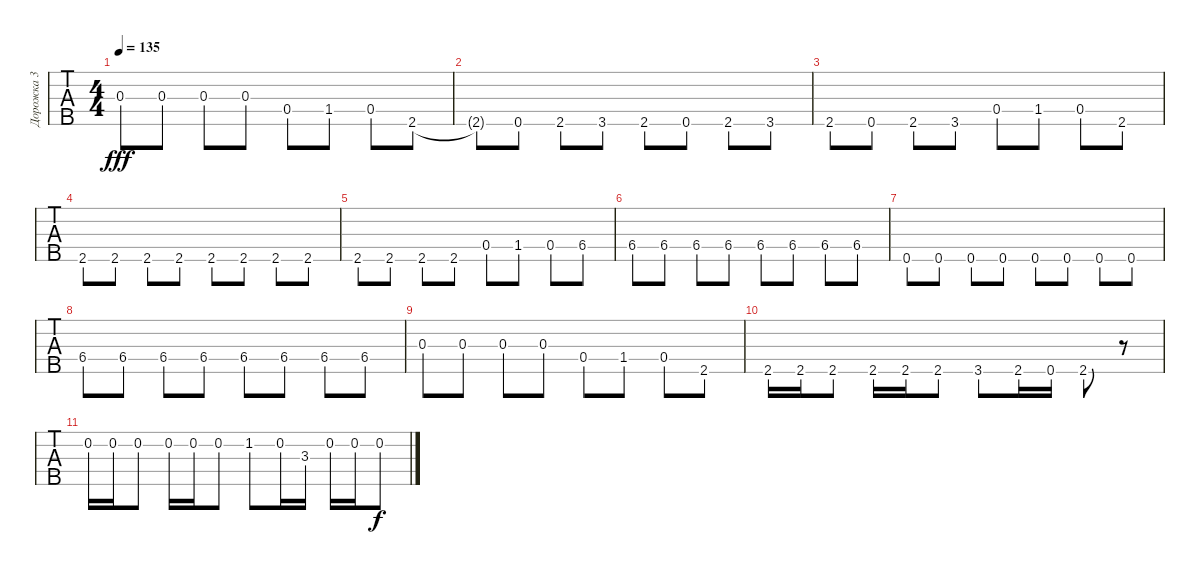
\track ("Дорожка 3" "Дорожка 3") {instrument slapbass2}
\staff {tabs}
\tuning (G2 D2 A1 E1 C1) {hide}
\ts (4 4)
\tempo 135
\clef f4
\ks c
0.3{hac}.8{dy fff} 0.3{hac}.8 0.3{hac}.8 0.3{hac}.8 0.4{hac}.8 1.4{hac}.8 0.4{hac}.8 2.5{hac}.8 |
2.5{t}.8 0.5{hac}.8 2.5{hac}.8 3.5{hac}.8 2.5{hac}.8 0.5{hac}.8 2.5{hac}.8 3.5{hac}.8 |
2.5{hac}.8 0.5{hac}.8 2.5{hac}.8 3.5{hac}.8 0.4{hac}.8 1.4{hac}.8 0.4{hac}.8 2.5{hac}.8 |
2.5{hac}.8 2.5{hac}.8 2.5{hac}.8 2.5{hac}.8 2.5{hac}.8 2.5{hac}.8 2.5{hac}.8 2.5{hac}.8 |
2.5{hac}.8 2.5{hac}.8 2.5{hac}.8 2.5{hac}.8 0.4{hac}.8 1.4{hac}.8 0.4{hac}.8 6.4{hac}.8 |
6.4{hac}.8 6.4{hac}.8 6.4{hac}.8 6.4{hac}.8 6.4{hac}.8 6.4{hac}.8 6.4{hac}.8 6.4{hac}.8 |
0.5{hac}.8 0.5{hac}.8 0.5{hac}.8 0.5{hac}.8 0.5{hac}.8 0.5{hac}.8 0.5{hac}.8 0.5{hac}.8 |
6.4{hac}.8 6.4{hac}.8 6.4{hac}.8 6.4{hac}.8 6.4{hac}.8 6.4{hac}.8 6.4{hac}.8 6.4{hac}.8 |
0.3{hac}.8 0.3{hac}.8 0.3{hac}.8 0.3{hac}.8 0.4{hac}.8 1.4{hac}.8 0.4{hac}.8 2.5{hac}.8 |
2.5{hac}.16 2.5{hac}.16 2.5{hac}.8 2.5{hac}.16 2.5{hac}.16 2.5{hac}.8 3.5{hac}.8 2.5{hac}.16 0.5{hac}.16 2.5{hac}.8 r.8 |
0.2{hac}.16 0.2{hac}.16 0.2{hac}.8 0.2{hac}.16 0.2{hac}.16 0.2{hac}.8 1.2{hac}.8 0.2{hac}.16 3.3{hac}.16 0.2{hac}.16 0.2{hac}.16 0.2.8{dy f}
